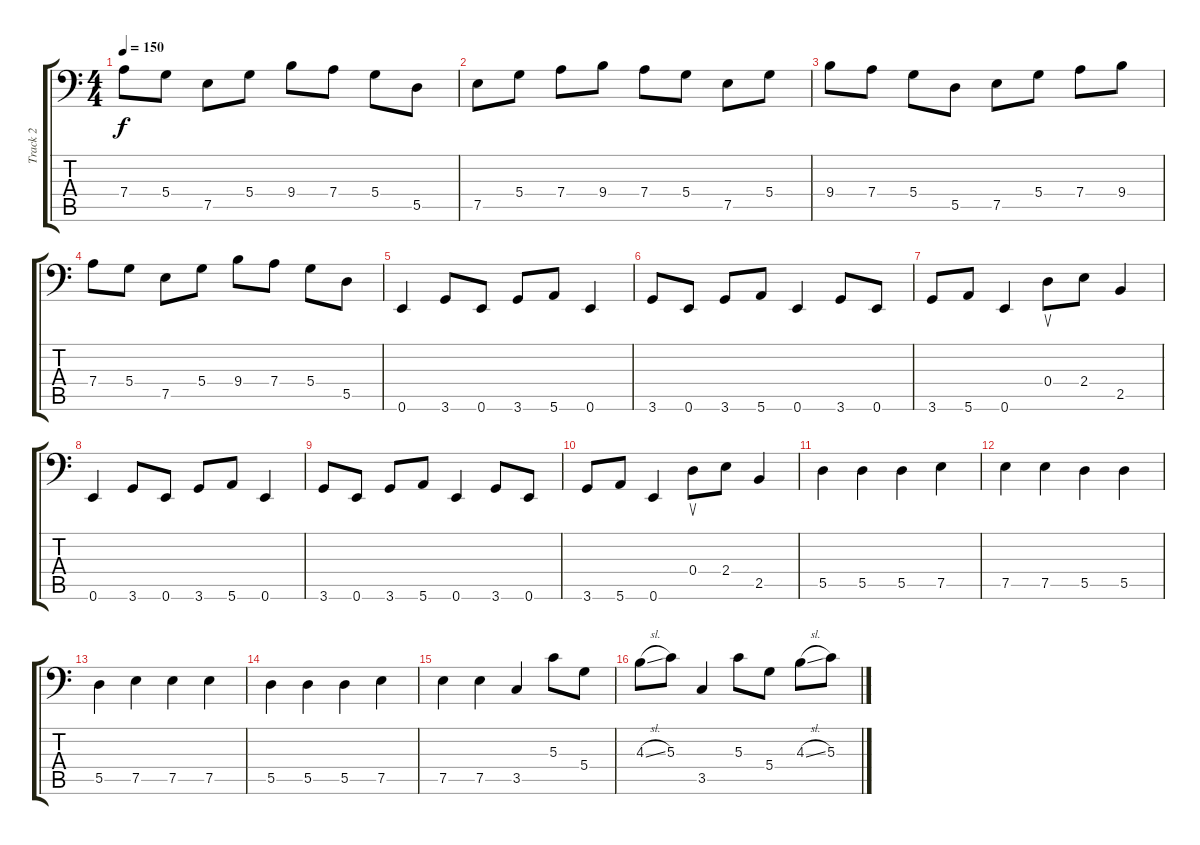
\track ("Track 2" "Track 2") {instrument electricbasspick}
\staff {score tabs}
\tuning (E3 B2 G2 D2 A1 E1) {hide}
\ts (4 4)
\tempo 150
\clef f4
\ks c
7.4.8{dy f} 5.4.8 7.5.8 5.4.8 9.4.8 7.4.8 5.4.8 5.5.8 |
7.5.8 5.4.8 7.4.8 9.4.8 7.4.8 5.4.8 7.5.8 5.4.8 |
9.4.8 7.4.8 5.4.8 5.5.8 7.5.8 5.4.8 7.4.8 9.4.8 |
7.4.8 5.4.8 7.5.8 5.4.8 9.4.8 7.4.8 5.4.8 5.5.8 |
0.6.4 3.6.8 0.6.8 3.6.8 5.6.8 0.6.4 |
3.6.8 0.6.8 3.6.8 5.6.8 0.6.4 3.6.8 0.6.8 |
3.6.8 5.6.8 0.6.4 0.4.8{su} 2.4.8 2.5.4 |
0.6.4 3.6.8 0.6.8 3.6.8 5.6.8 0.6.4 |
3.6.8 0.6.8 3.6.8 5.6.8 0.6.4 3.6.8 0.6.8 |
3.6.8 5.6.8 0.6.4 0.4.8{su} 2.4.8 2.5.4 |
5.5.4 5.5.4 5.5.4 7.5.4 |
7.5.4 7.5.4 5.5.4 5.5.4 |
5.5.4 7.5.4 7.5.4 7.5.4 |
5.5.4 5.5.4 5.5.4 7.5.4 |
7.5.4 7.5.4 3.5.4 5.3.8 5.4.8 |
4.3{sl}.8 5.3.8 3.5.4 5.3.8 5.4.8 4.3{sl}.8 5.3.8
